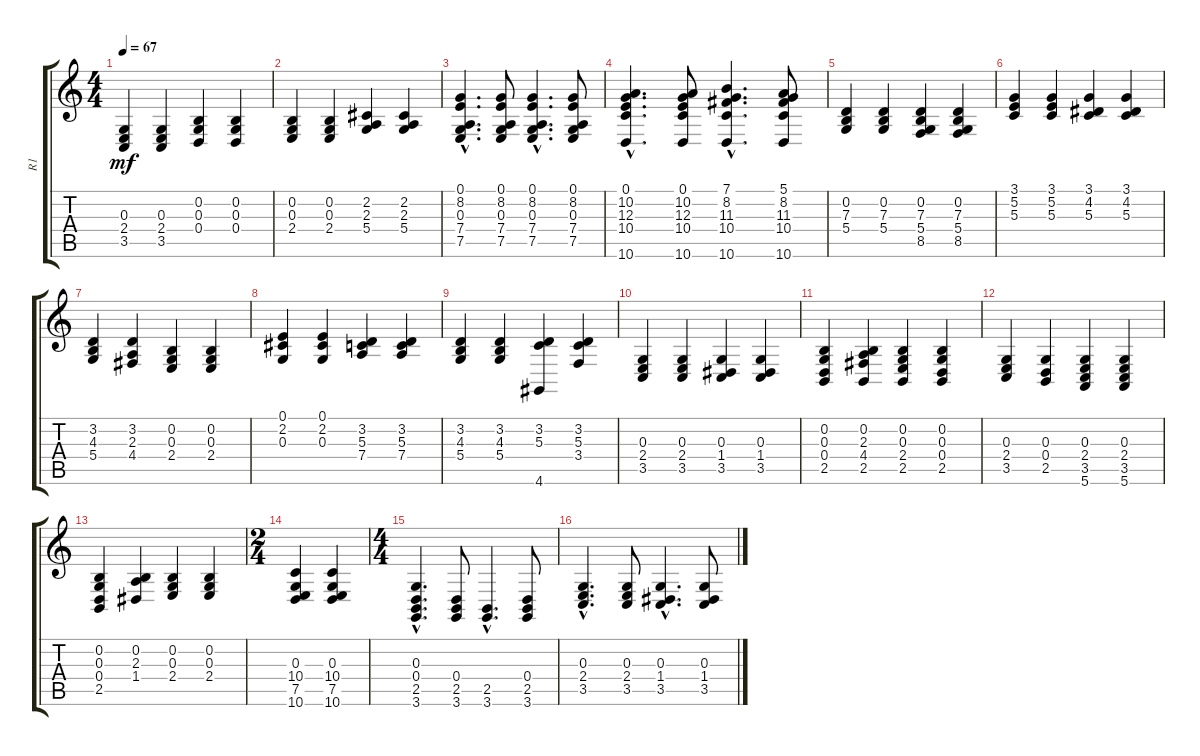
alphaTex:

\track ("R1" "R1") {instrument honkytonkpiano}
\staff {score tabs}
\tuning (E4 B3 G3 D3 A2 E2) {hide}
\ts (4 4)
\tempo 67
\clef g2
\ks c
(0.3 2.4 3.5).4{dy mf} (0.3 2.4 3.5).4 (0.2 0.3 0.4).4 (0.2 0.3 0.4).4 |
(0.2 0.3 2.4).4 (0.2 0.3 2.4).4 (2.2 2.3 5.4).4 (2.2 2.3 5.4).4 |
(0.1{hac} 8.2{hac} 0.3{hac} 7.4{hac} 7.5{hac}).4{d} (0.1 8.2 0.3 7.4 7.5).8 (0.1{hac} 8.2{hac} 0.3{hac} 7.4{hac} 7.5{hac}).4{d} (0.1 8.2 0.3 7.4 7.5).8 |
(0.1{hac} 10.2{hac} 12.3{hac} 10.4{hac} 10.6{hac}).4{d} (0.1 10.2 12.3 10.4 10.6).8 (7.1{hac} 8.2{hac} 11.3{hac} 10.4{hac} 10.6{hac}).4{d} (5.1 8.2 11.3 10.4 10.6).8 |
(0.2 7.3 5.4).4 (0.2 7.3 5.4).4 (0.2 7.3 5.4 8.5).4 (0.2 7.3 5.4 8.5).4 |
(3.1 5.2 5.3).4 (3.1 5.2 5.3).4 (3.1 4.2 5.3).4 (3.1 4.2 5.3).4 |
(3.2 4.3 5.4).4 (3.2 2.3 4.4).4 (0.2 0.3 2.4).4 (0.2 0.3 2.4).4 |
(0.1 2.2 0.3).4 (0.1 2.2 0.3).4 (3.2 5.3 7.4).4 (3.2 5.3 7.4).4 |
(3.2 4.3 5.4).4 (3.2 4.3 5.4).4 (3.2 5.3 4.6).4 (3.2 5.3 3.4).4 |
(0.3 2.4 3.5).4 (0.3 2.4 3.5).4 (0.3 1.4 3.5).4 (0.3 1.4 3.5).4 |
(0.2 0.3 0.4 2.5).4 (0.2 2.3 4.4 2.5).4 (0.2 0.3 2.4 2.5).4 (0.2 0.3 0.4 2.5).4 |
(0.3 2.4 3.5).4 (0.3 0.4 2.5).4 (0.3 2.4 3.5 5.6).4 (0.3 2.4 3.5 5.6).4 |
(0.2 0.3 0.4 2.5).4 (0.2 2.3 1.4).4 (0.2 0.3 2.4).4 (0.2 0.3 2.4).4 |
\ts (2 4)
(0.3 10.4 7.5 10.6).4 (0.3 10.4 7.5 10.6).4 |
\ts (4 4)
(0.3{hac} 0.4{hac} 2.5{hac} 3.6{hac}).4{d} (0.4 2.5 3.6).8 (2.5{hac} 3.6{hac}).4{d} (0.4 2.5 3.6).8{volume 15} |
(0.3{hac} 2.4{hac} 3.5{hac}).4{d} (0.3 2.4 3.5).8{volume 15} (0.3{hac} 1.4{hac} 3.5{hac}).4{d} (0.3 1.4 3.5).8{volume 15}
